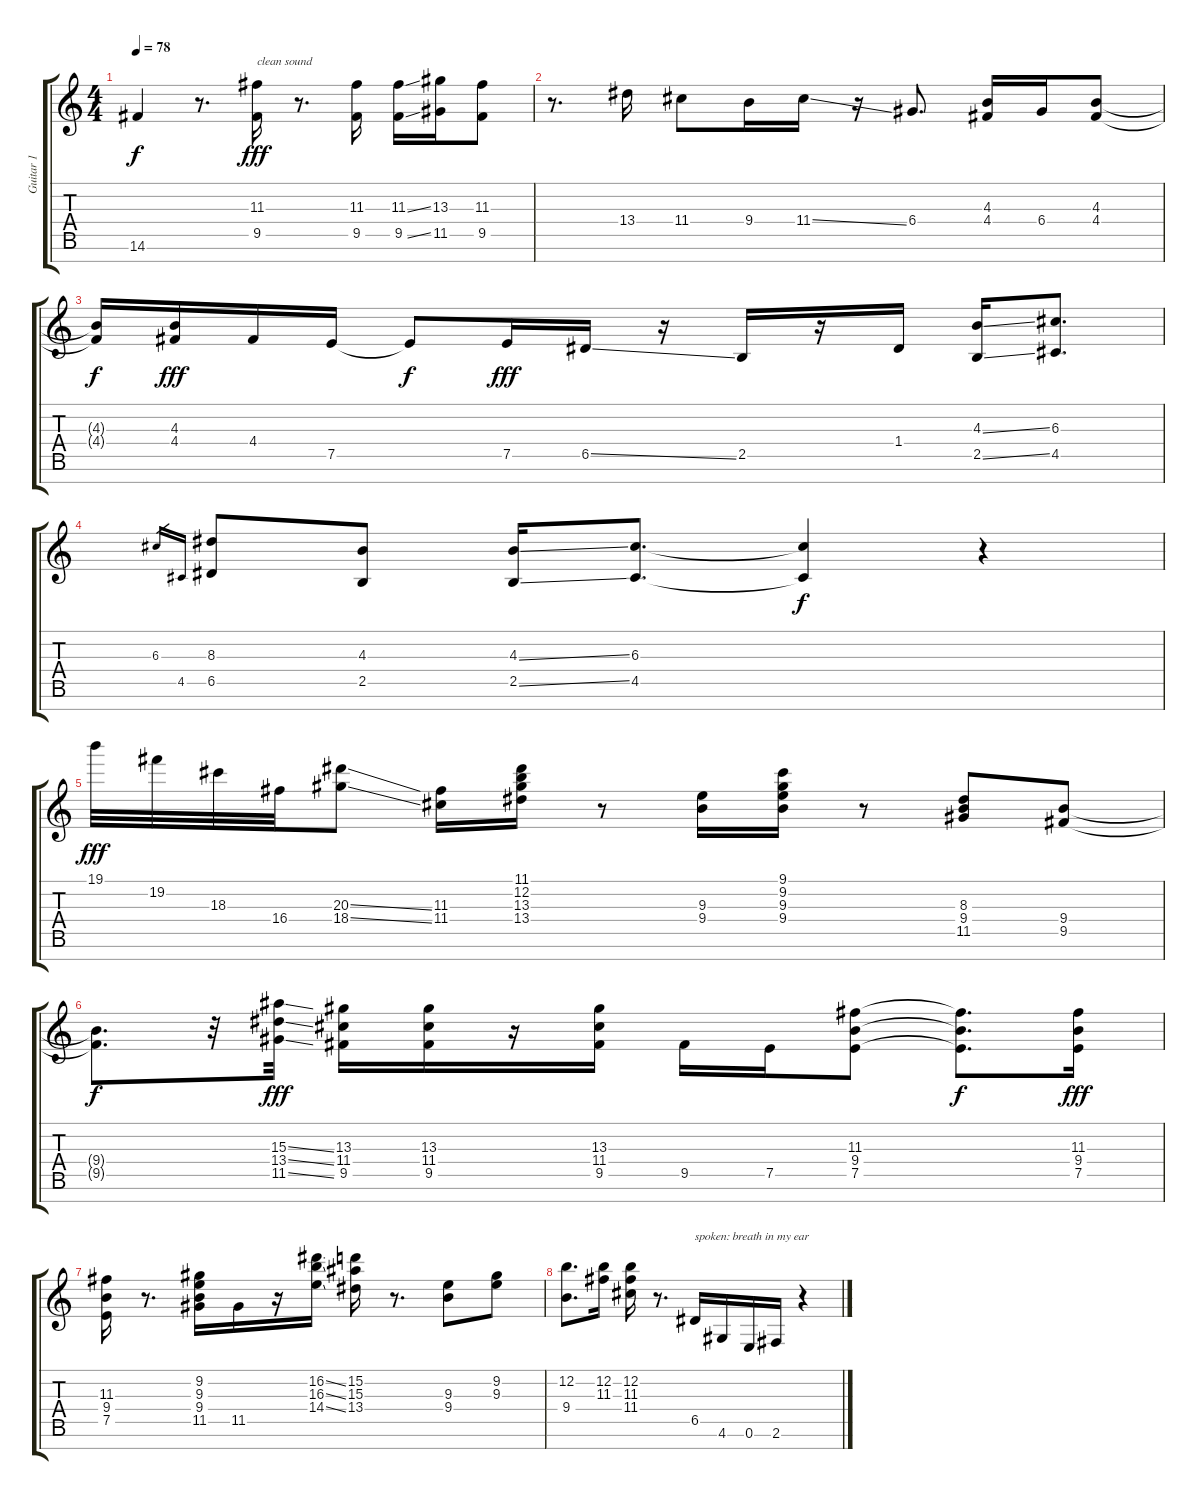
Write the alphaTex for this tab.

\track ("Guitar 1" "Guitar 1") {instrument distortionguitar}
\staff {score tabs}
\tuning (E4 B3 G3 D3 A2 E2 B1) {hide}
\ts (4 4)
\tempo 78
\clef g2
\ks c
14.6{t}.4{dy f} r.8{d} (11.3 9.5).16{txt "clean sound" dy fff instrument electricguitarclean} r.8{d} (11.3 9.5).16 (11.3{ss} 9.5{ss}).16 (13.3 11.5).16 (11.3 9.5).8 |
r.8{d} 13.4.16 11.4.8 9.4.16 11.4{ss}.16 r.16 6.4.8{d} (4.3 4.4).16 6.4.16 (4.3 4.4).8 |
(4.3{t} 4.4{t}).16{dy f} (4.3 4.4).16{dy fff} 4.4.16 7.5.16 7.5{t}.8{dy f} 7.5.16{dy fff} 6.5{ss}.16 r.16 2.5.16 r.16 1.4.16 (4.3{ss} 2.5{ss}).16 (6.3 4.5).8{d} |
6.3.16{gr} 4.5.16{gr} (8.3 6.5).8 (4.3 2.5).8 (4.3{ss} 2.5{ss}).16 (6.3 4.5).8{d} (6.3{t} 4.5{t}).4{dy f} r.4 |
19.1.32{dy fff} 19.2.32 18.3.32 16.4.32 (20.3{ss} 18.4{ss}).8 (11.3 11.4).16 (11.1 12.2 13.3 13.4).16 r.8 (9.3 9.4).16 (9.1 9.2 9.3 9.4).16 r.8 (8.3 9.4 11.5).8 (9.4 9.5).8 |
(9.4{t} 9.5{t}).8{d dy f} r.32 (15.3{ss} 13.4{ss} 11.5{ss}).32{dy fff} (13.3 11.4 9.5).16 (13.3 11.4 9.5).16 r.16 (13.3 11.4 9.5).16 9.5.16 7.5.16 (11.3 9.4 7.5).8 (11.3{t} 9.4{t} 7.5{t}).8{d dy f} (11.3 9.4 7.5).16{dy fff} |
(11.3 9.4 7.5).16 r.8{d} (9.2 9.3 9.4 11.5).16 11.5.16 r.16 (16.2{ss} 16.3{ss} 14.4{ss}).16 (15.2 15.3 13.4).16 r.8{d} (9.3 9.4).8 (9.2 9.3).8 |
(12.2 9.4).8{d} (12.2 11.3).16 (12.2 11.3 11.4).16 r.8{d} 6.5.16{txt "spoken: breath in my ear"} 4.6.16 0.6.16 2.6.16 r.4
